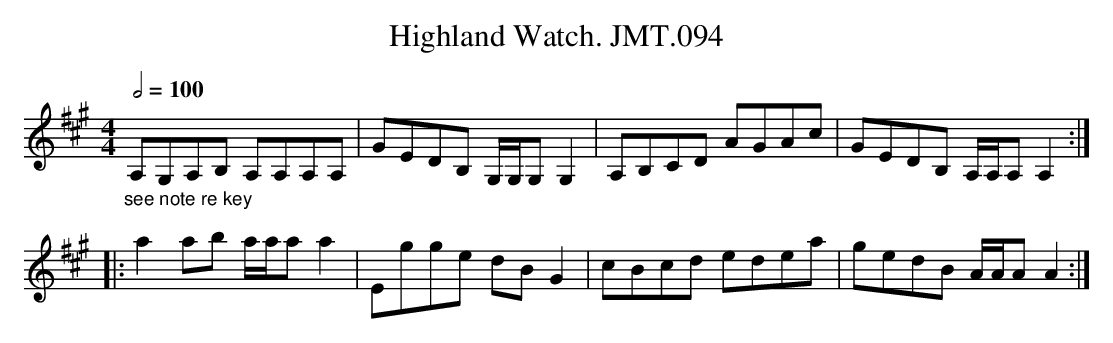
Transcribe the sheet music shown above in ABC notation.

X:1
T:Highland Watch. JMT.094
M:4/4
L:1/8
Q:1/2=100
K:A
"_see note re key"A,G,A,B, A,A,A,A,|GEDB, G,/G,/G,G,2|\
A,B,CD AGAc|GEDB, A,/A,/A,A,2:|
|:a2ab a/a/aa2|Egge dBG2|cBcd edea|gedB A/A/AA2:|
